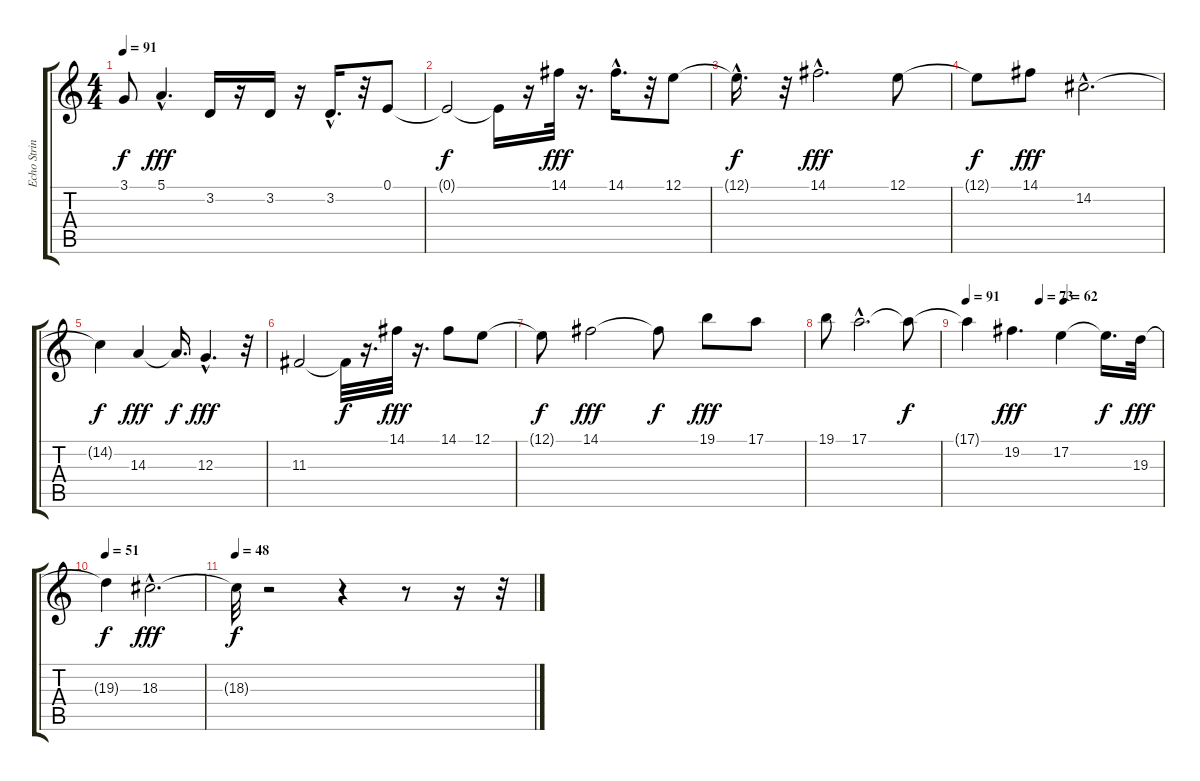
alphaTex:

\track ("Echo String" "Echo Strin") {instrument stringensemble1}
\staff {score tabs}
\tuning (E4 B3 G3 D3 A2 E2) {hide}
\ts (4 4)
\tempo 91
\clef g2
\ks c
3.1{t}.8{dy f} 5.1{hac}.4{d dy fff} 3.2.16 r.16 3.2.16 r.16 3.2{hac}.16{d} r.32 0.1.8 |
0.1{t}.2{dy f} 0.1{t}.16 r.16 14.1.32{dy fff} r.16{d} 14.1{hac}.16{d} r.32 12.1.8 |
12.1{hac t}.16{d dy f} r.32 14.1{hac}.2{d dy fff} 12.1.8 |
12.1{t}.8{dy f} 14.1.8{dy fff} 14.2{hac}.2{d} |
14.2{t}.4{dy f} 14.3.4{dy fff} 14.3{t}.16{d dy f} 12.3{hac}.4{d dy fff} r.32 |
11.3.2 11.3{t}.32{dy f} r.16{d} 14.1.32{dy fff} r.16{d} 14.1.8 12.1.8 |
12.1{t}.8{dy f} 14.1.2{dy fff} 14.1{t}.8{dy f} 19.1.8{dy fff} 17.1.8 |
19.1.8 17.1{hac}.2{d} 17.1{t}.8{dy f} |
\tempo 91
\tempo (73 0.375)
\tempo (62 0.5)
17.1{t}.4 19.2.4{d dy fff} 17.2.4 17.2{t}.16{d dy f} 19.3.32{dy fff} |
\tempo 51
19.3{t}.4{dy f} 18.3{hac}.2{d dy fff} |
\tempo 48
18.3{t}.32{dy f} r.2 r.4 r.8 r.16 r.32
